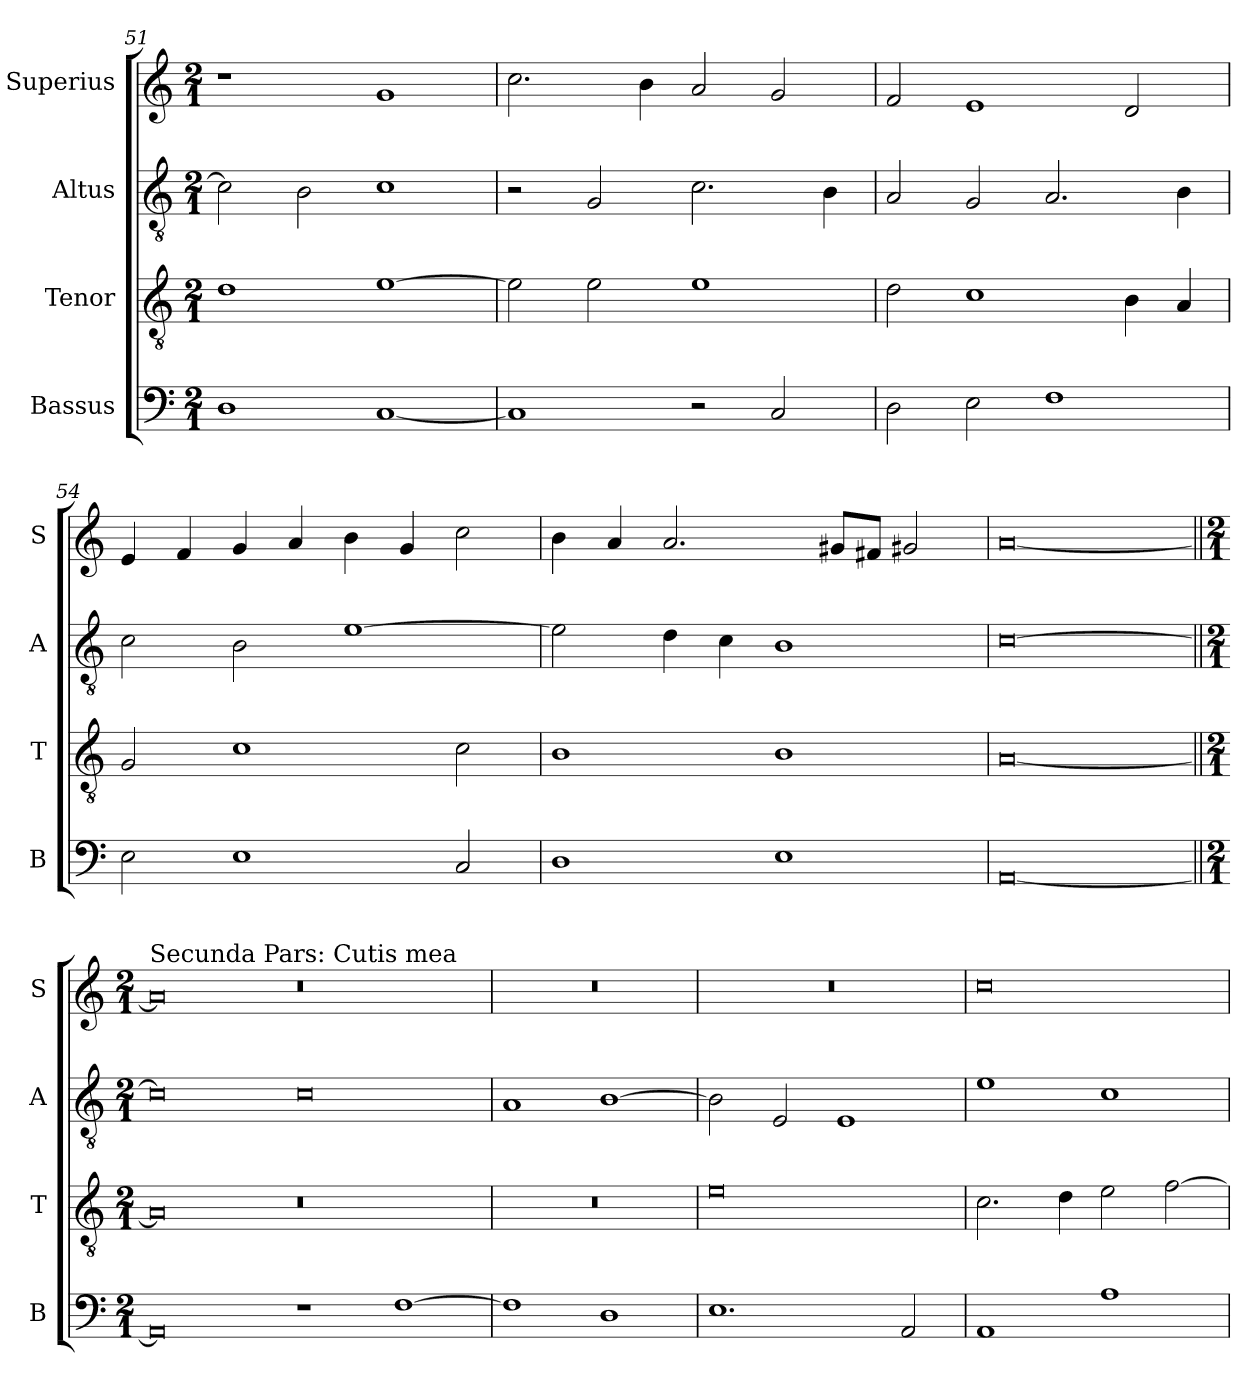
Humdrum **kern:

**kern	**kern	**kern	**kern
*part4	*part3	*part2	*part1
*staff4	*staff3	*staff2	*staff1
*I"Bassus	*I"Tenor	*I"Altus	*I"Superius
*I'B	*I'T	*I'A	*I'S
*clefF4	*clefGv2	*clefGv2	*clefG2
*k[]	*k[]	*k[]	*k[]
*C:	*C:	*C:	*C:
*M2/1	*M2/1	*M2/1	*M2/1
=51	=51	=51	=51
1D	1d	2c]	1r
.	.	2B	.
[1C	[1e	1c	1g
=52	=52	=52	=52
1C]	2e]	2r	2.cc
.	2e	2G	.
.	.	.	4b
2r	1e	2.c	2a
2C	.	.	2g
.	.	4B	.
=53	=53	=53	=53
2D	2d	2A	2f
2E	1c	2G	1e
1F	.	2.A	.
.	4B	.	2d
.	4A	4B	.
=54	=54	=54	=54
2E	2G	2c	4e
.	.	.	4f
1E	1c	2B	4g
.	.	.	4a
.	.	[1e	4b
.	.	.	4g
2C	2c	.	2cc
=55	=55	=55	=55
1D	1B	2e]	4b
.	.	.	4a
.	.	4d	2.a
.	.	4c	.
1E	1B	1B	.
.	.	.	8g#XL
.	.	.	8f#XJ
.	.	.	2g#X
=	=	=	=
[0AA	[0A	[0c	[0a
=||	=||	=||	=||
*M2/1	*M2/1	*M2/1	*M2/1
!	!	!	!LO:TX:a:t=Secunda Pars&colon; Cutis mea
0AA]	0A]	0c]	0a]
1r	0r	0c	0r
[1F	.	.	.
=56	=56	=56	=56
1F]	0r	1A	0r
1D	.	[1B	.
=57	=57	=57	=57
1.E	0e	2B]	0r
.	.	2E	.
.	.	1E	.
2AA	.	.	.
=58	=58	=58	=58
1AA	2.c	1e	0cc
.	4d	.	.
1A	2e	1c	.
.	[2f	.	.
=	=	=	=
*-	*-	*-	*-
